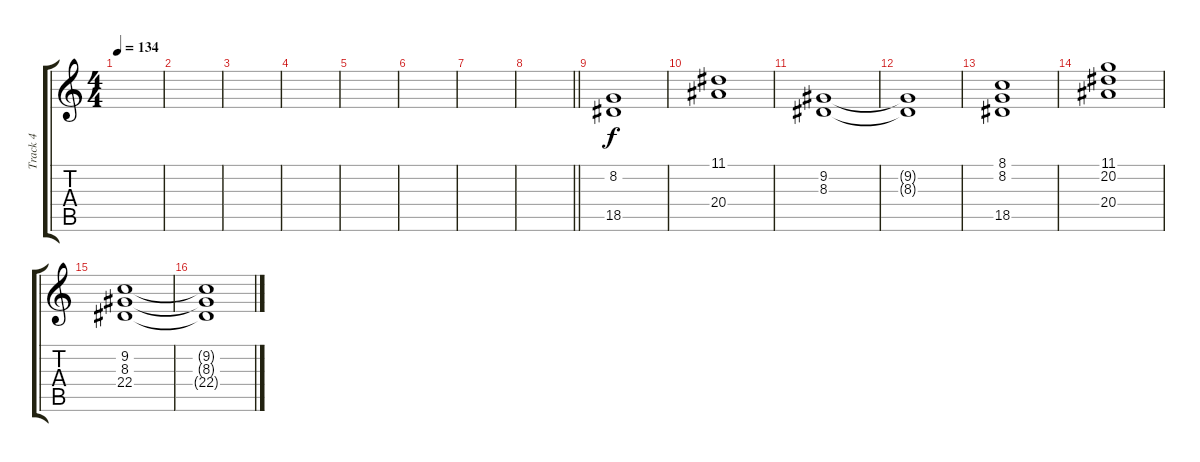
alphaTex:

\track ("Track 4" "Track 4") {instrument tremolostrings}
\staff {score tabs}
\tuning (E4 B3 G3 D3 A2 E2) {hide}
\ts (4 4)
\tempo 134
\clef g2
\ks c
|
|
|
|
|
|
|
\barLineRight lightlight
|
(8.2 18.5).1{volume 11 balance 8} |
(11.1 20.4).1 |
(9.2 8.3).1 |
(9.2{t} 8.3{t}).1 |
(8.1 8.2 18.5).1 |
(11.1 20.2 20.4).1 |
(9.2 8.3 22.4).1 |
(9.2{t} 8.3{t} 22.4{t}).1
